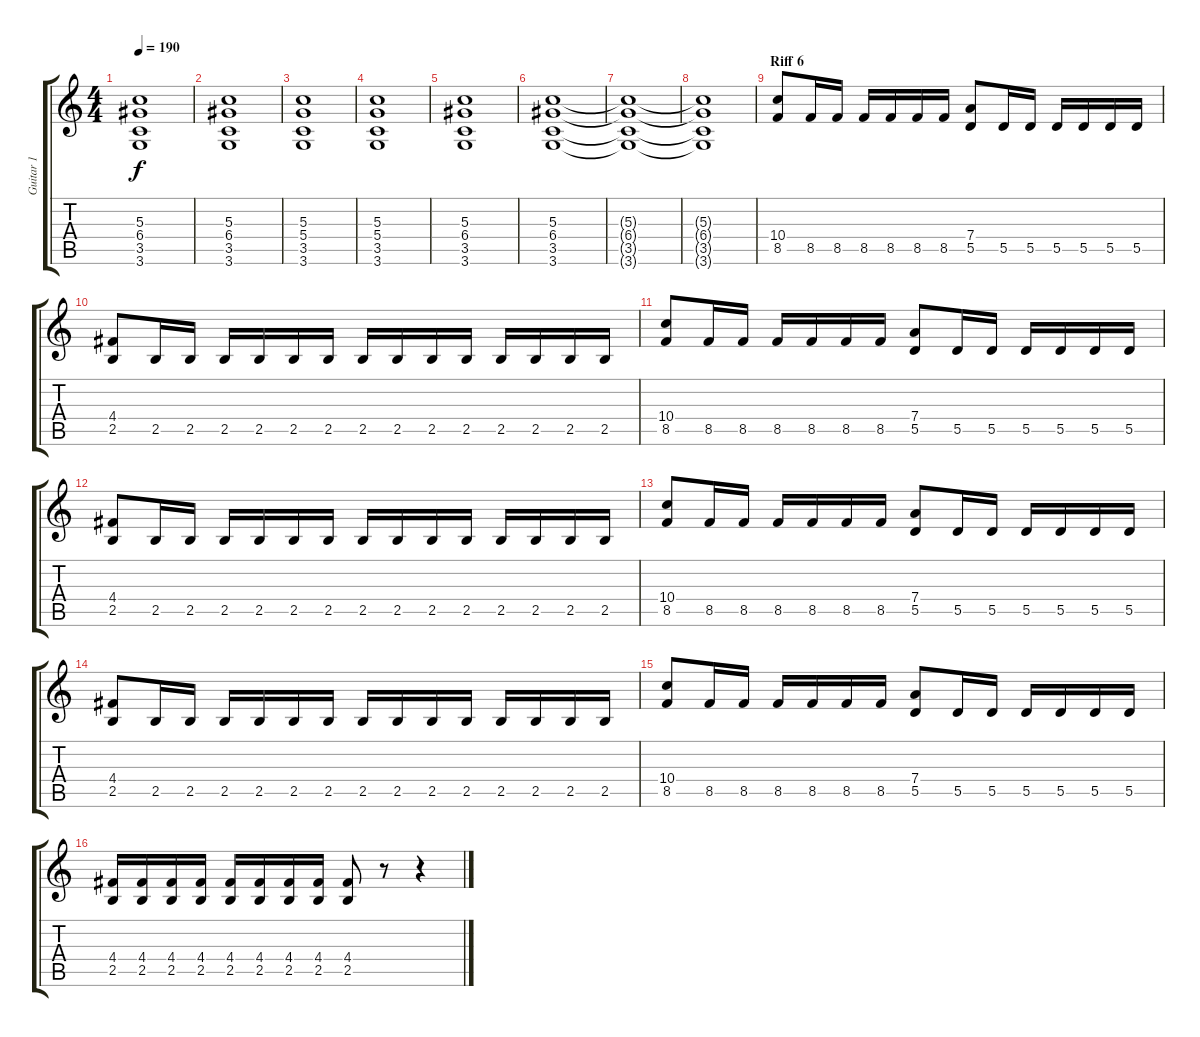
\track ("Guitar 1" "Guitar 1") {instrument distortionguitar}
\staff {score tabs}
\tuning (E4 B3 G3 D3 A2 E2) {hide}
\ts (4 4)
\tempo 190
\clef g2
\ks c
(5.3 6.4 3.5 3.6).1{dy f} |
(5.3 6.4 3.5 3.6).1 |
(5.3 5.4 3.5 3.6).1 |
(5.3 5.4 3.5 3.6).1 |
(5.3 6.4 3.5 3.6).1 |
(5.3 6.4 3.5 3.6).1 |
(5.3{t} 6.4{t} 3.5{t} 3.6{t}).1 |
(5.3{t} 6.4{t} 3.5{t} 3.6{t}).1 |
\section ("" "Riff 6")
(10.4 8.5).8 8.5.16 8.5.16 8.5.16 8.5.16 8.5.16 8.5.16 (7.4 5.5).8 5.5.16 5.5.16 5.5.16 5.5.16 5.5.16 5.5.16 |
(4.4 2.5).8 2.5.16 2.5.16 2.5.16 2.5.16 2.5.16 2.5.16 2.5.16 2.5.16 2.5.16 2.5.16 2.5.16 2.5.16 2.5.16 2.5.16 |
(10.4 8.5).8 8.5.16 8.5.16 8.5.16 8.5.16 8.5.16 8.5.16 (7.4 5.5).8 5.5.16 5.5.16 5.5.16 5.5.16 5.5.16 5.5.16 |
(4.4 2.5).8 2.5.16 2.5.16 2.5.16 2.5.16 2.5.16 2.5.16 2.5.16 2.5.16 2.5.16 2.5.16 2.5.16 2.5.16 2.5.16 2.5.16 |
(10.4 8.5).8 8.5.16 8.5.16 8.5.16 8.5.16 8.5.16 8.5.16 (7.4 5.5).8 5.5.16 5.5.16 5.5.16 5.5.16 5.5.16 5.5.16 |
(4.4 2.5).8 2.5.16 2.5.16 2.5.16 2.5.16 2.5.16 2.5.16 2.5.16 2.5.16 2.5.16 2.5.16 2.5.16 2.5.16 2.5.16 2.5.16 |
(10.4 8.5).8 8.5.16 8.5.16 8.5.16 8.5.16 8.5.16 8.5.16 (7.4 5.5).8 5.5.16 5.5.16 5.5.16 5.5.16 5.5.16 5.5.16 |
(4.4 2.5).16 (4.4 2.5).16 (4.4 2.5).16 (4.4 2.5).16 (4.4 2.5).16 (4.4 2.5).16 (4.4 2.5).16 (4.4 2.5).16 (4.4 2.5).8 r.8 r.4
